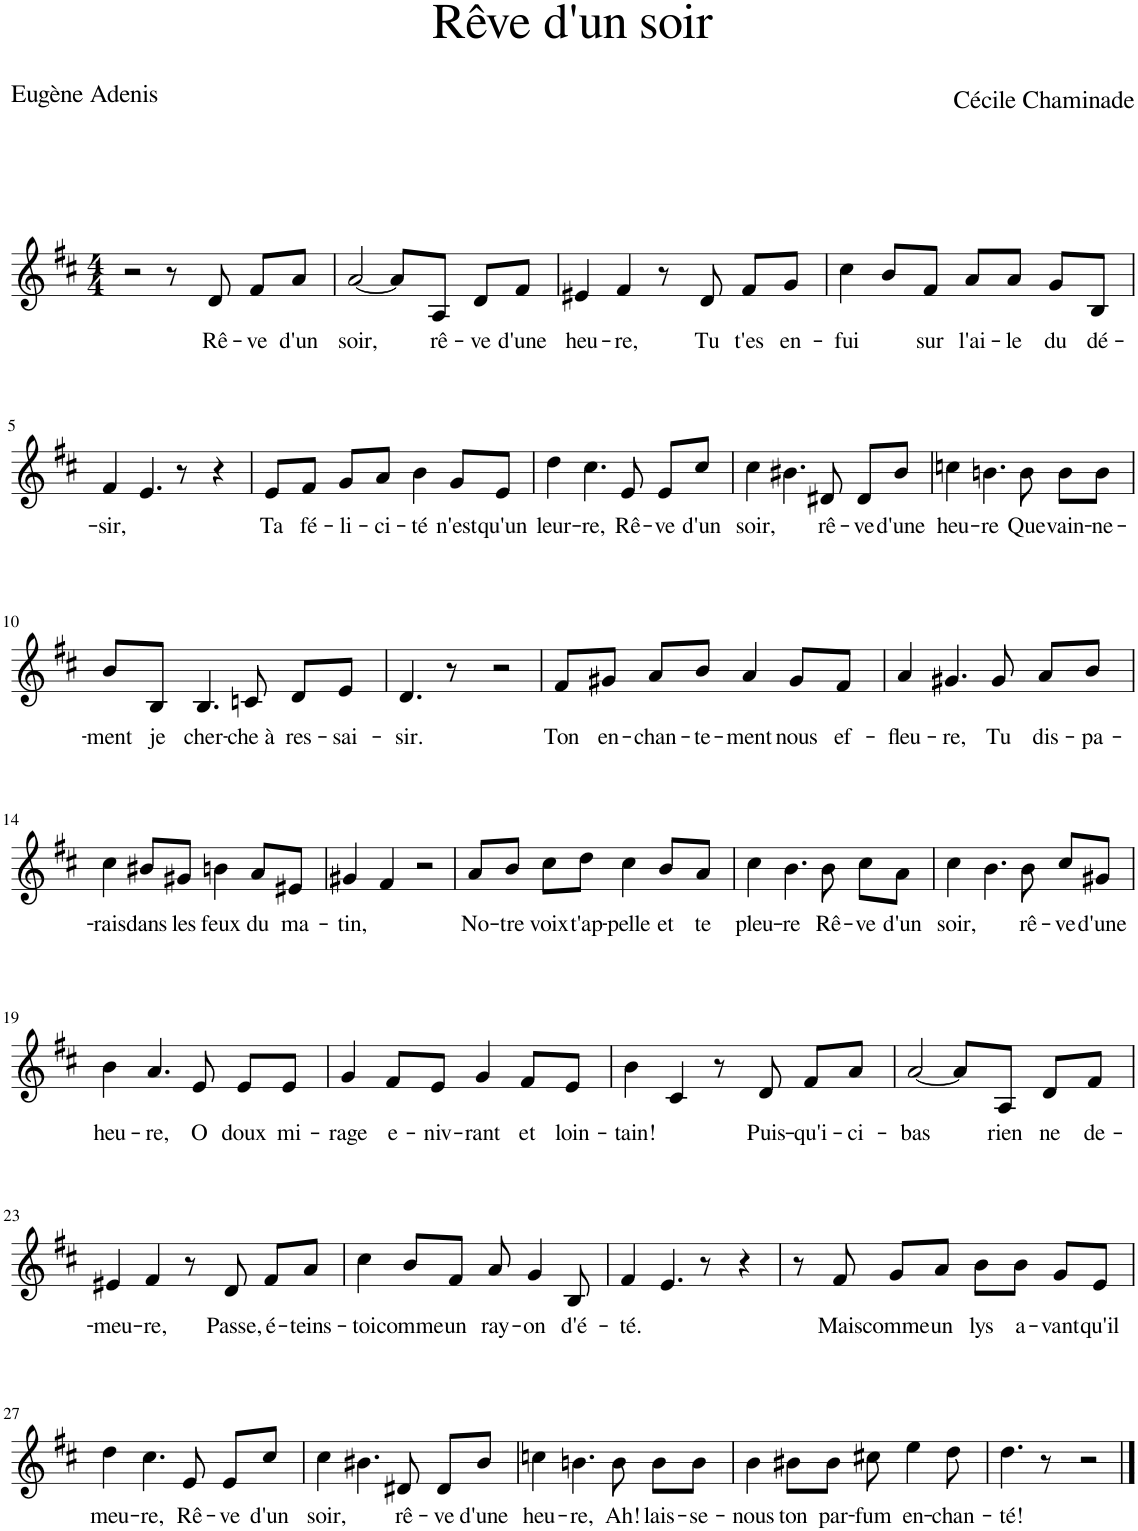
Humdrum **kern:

**kern	**text
*part1	*part1
*staff1	*staff1
*I"Piano	*
*I'Pno	*
*clefG2	*
*k[f#c#]	*
*M4/4	*
=1	=1
2r	.
8r	.
!	!LO:LY:b
8d/	Rê-
!	!LO:LY:b
8f#/L	-ve
!	!LO:LY:b
8a/J	d'un
=2	=2
!	!LO:LY:b
[2a/	soir,
8a/L]	.
!	!LO:LY:b
8A/J	rê-
!	!LO:LY:b
8d/L	-ve
!	!LO:LY:b
8f#/J	d'une
=3	=3
!	!LO:LY:b
4e#X/	heu-
!	!LO:LY:b
4f#/	-re,
8r	.
!	!LO:LY:b
8d/	Tu
!	!LO:LY:b
8f#/L	t'es
!	!LO:LY:b
8g/J	en-
=4	=4
!	!LO:LY:b
4cc#\	-fui
8b/L	.
!	!LO:LY:b
8f#/J	sur
!	!LO:LY:b
8a/L	l'ai-
!	!LO:LY:b
8a/J	-le
!	!LO:LY:b
8g/L	du
!	!LO:LY:b
8B/J	dé-
!!LO:LB:g=z
=5	=5
!	!LO:LY:b
4f#/	-sir,
4.e/	.
8r	.
4r	.
=6	=6
!	!LO:LY:b
8e/L	Ta
!	!LO:LY:b
8f#/J	fé-
!	!LO:LY:b
8g/L	-li-
!	!LO:LY:b
8a/J	-ci-
!	!LO:LY:b
4b\	-té
!	!LO:LY:b
8g/L	n'est
!	!LO:LY:b
8e/J	qu'un
=7	=7
!	!LO:LY:b
4dd\	leur-
!	!LO:LY:b
4.cc#\	-re,
!	!LO:LY:b
8e/	Rê-
!	!LO:LY:b
8e/L	-ve
!	!LO:LY:b
8cc#/J	d'un
=8	=8
!	!LO:LY:b
4cc#\	soir,
4.b#X\	.
!	!LO:LY:b
8d#X/	rê-
!	!LO:LY:b
8d#/L	-ve
!	!LO:LY:b
8b#/J	d'une
=9	=9
!	!LO:LY:b
4ccn\	heu-
!	!LO:LY:b
4.bn\	-re
!	!LO:LY:b
8b\	Que
!	!LO:LY:b
8b\L	vain-
!	!LO:LY:b
8b\J	-ne-
!!LO:LB:g=z
=10	=10
!	!LO:LY:b
8b/L	-ment
!	!LO:LY:b
8B/J	je
!	!LO:LY:b
4.B/	cher-
!	!LO:LY:b
8cn/	-che à
!	!LO:LY:b
8d/L	res-
!	!LO:LY:b
8e/J	-sai-
=11	=11
!	!LO:LY:b
4.d/	-sir.
8r	.
2r	.
=12	=12
!	!LO:LY:b
8f#/L	Ton
!	!LO:LY:b
8g#X/J	en-
!	!LO:LY:b
8a/L	-chan-
!	!LO:LY:b
8b/J	-te-
!	!LO:LY:b
4a/	-ment
!	!LO:LY:b
8g#/L	nous
!	!LO:LY:b
8f#/J	ef-
=13	=13
!	!LO:LY:b
4a/	-fleu-
!	!LO:LY:b
4.g#X/	-re,
!	!LO:LY:b
8g#/	Tu
!	!LO:LY:b
8a/L	dis-
!	!LO:LY:b
8b/J	-pa-
!!LO:LB:g=z
=14	=14
!	!LO:LY:b
4cc#\	-rais
!	!LO:LY:b
8b#X/L	dans
!	!LO:LY:b
8g#X/J	les
!	!LO:LY:b
4bn\	feux
!	!LO:LY:b
8a/L	du
!	!LO:LY:b
8e#X/J	ma-
=15	=15
!	!LO:LY:b
4g#X/	-tin,
4f#/	.
2r	.
=16	=16
!	!LO:LY:b
8a/L	No-
!	!LO:LY:b
8b/J	-tre
!	!LO:LY:b
8cc#\L	voix
!	!LO:LY:b
8dd\J	t'ap-
!	!LO:LY:b
4cc#\	-pelle
!	!LO:LY:b
8b/L	et
!	!LO:LY:b
8a/J	te
=17	=17
!	!LO:LY:b
4cc#\	pleu-
!	!LO:LY:b
4.b\	-re
!	!LO:LY:b
8b\	Rê-
!	!LO:LY:b
8cc#\L	-ve
!	!LO:LY:b
8a\J	d'un
=18	=18
!	!LO:LY:b
4cc#\	soir,
4.b\	.
!	!LO:LY:b
8b\	rê-
!	!LO:LY:b
8cc#/L	-ve
!	!LO:LY:b
8g#X/J	d'une
!!LO:LB:g=z
=19	=19
!	!LO:LY:b
4b\	heu-
!	!LO:LY:b
4.a/	-re,
!	!LO:LY:b
8e/	O
!	!LO:LY:b
8e/L	doux
!	!LO:LY:b
8e/J	mi-
=20	=20
!	!LO:LY:b
4g/	-rage
!	!LO:LY:b
8f#/L	e-
!	!LO:LY:b
8e/J	-niv-
!	!LO:LY:b
4g/	-rant
!	!LO:LY:b
8f#/L	et
!	!LO:LY:b
8e/J	loin-
=21	=21
!	!LO:LY:b
4b\	-tain!
4c#/	.
8r	.
!	!LO:LY:b
8d/	Puis-
!	!LO:LY:b
8f#/L	-qu'i-
!	!LO:LY:b
8a/J	-ci-
=22	=22
!	!LO:LY:b
[2a/	-bas
8a/L]	.
!	!LO:LY:b
8A/J	rien
!	!LO:LY:b
8d/L	ne
!	!LO:LY:b
8f#/J	de-
!!LO:LB:g=z
=23	=23
!	!LO:LY:b
4e#X/	-meu-
!	!LO:LY:b
4f#/	-re,
8r	.
!	!LO:LY:b
8d/	Passe,
!	!LO:LY:b
8f#/L	é-
!	!LO:LY:b
8a/J	-teins-
=24	=24
!	!LO:LY:b
4cc#\	-toi
!	!LO:LY:b
8b/L	comme
!	!LO:LY:b
8f#/J	un
!	!LO:LY:b
8a/	ray-
!	!LO:LY:b
4g/	-on
!	!LO:LY:b
8B/	d'é-
=25	=25
!	!LO:LY:b
4f#/	-té.
4.e/	.
8r	.
4r	.
=26	=26
8r	.
!	!LO:LY:b
8f#/	Mais
!	!LO:LY:b
8g/L	comme
!	!LO:LY:b
8a/J	un
!	!LO:LY:b
8b\L	lys
!	!LO:LY:b
8b\J	a-
!	!LO:LY:b
8g/L	-vant
!	!LO:LY:b
8e/J	qu'il
!!LO:LB:g=z
=27	=27
!	!LO:LY:b
4dd\	meu-
!	!LO:LY:b
4.cc#\	-re,
!	!LO:LY:b
8e/	Rê-
!	!LO:LY:b
8e/L	-ve
!	!LO:LY:b
8cc#/J	d'un
=28	=28
!	!LO:LY:b
4cc#\	soir,
4.b#X\	.
!	!LO:LY:b
8d#X/	rê-
!	!LO:LY:b
8d#/L	-ve
!	!LO:LY:b
8b#/J	d'une
=29	=29
!	!LO:LY:b
4ccn\	heu-
!	!LO:LY:b
4.bn\	-re,
!	!LO:LY:b
8b\	Ah!
!	!LO:LY:b
8b\L	lais-
!	!LO:LY:b
8b\J	-se-
=30	=30
!	!LO:LY:b
4b\	-nous
!	!LO:LY:b
8b#X\L	ton
!	!LO:LY:b
8b#\J	par-
!	!LO:LY:b
8cc#X\	-fum
!	!LO:LY:b
4ee\	en-
!	!LO:LY:b
8dd\	-chan-
=31	=31
!	!LO:LY:b
4.dd\	-té!
8r	.
2r	.
==	==
*-	*-
